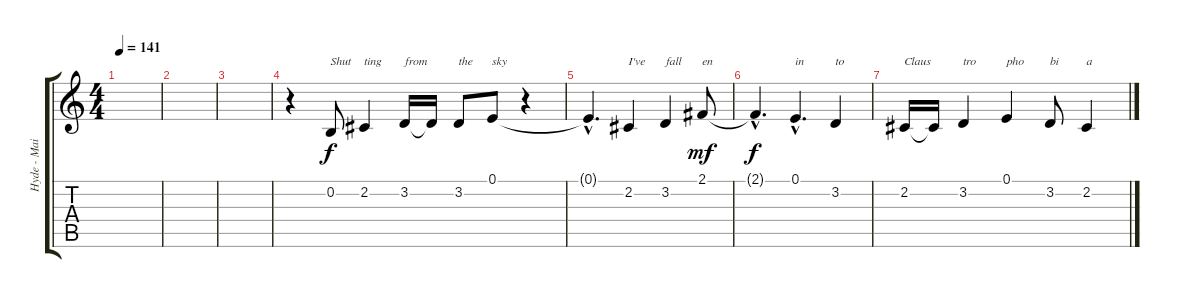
\track ("Hyde - Main" "Hyde - Mai") {instrument cello}
\staff {score tabs}
\tuning (E4 B3 G3 D3 A2 E2) {hide}
\ts (4 4)
\tempo 141
\clef g2
\ks c
|
|
|
r.4 0.2.8{txt "Shut"} 2.2.4{txt "ting"} 3.2.16{txt "from"} 3.2{t}.16 3.2.8{txt "the"} 0.1.8{txt "sky"} r.4 |
0.1{hac t}.4{d} 2.2.4{txt "I've"} 3.2.4{txt "fall"} 2.1.8{txt "en" dy mf} |
2.1{hac t}.4{d dy f} 0.1{hac}.4{d txt "in"} 3.2.4{txt "to"} |
2.2.16{txt "Claus"} 2.2{t}.16 3.2.4{txt "tro"} 0.1.4{txt "pho"} 3.2.8{txt "bi"} 2.2.4{txt "a"}
